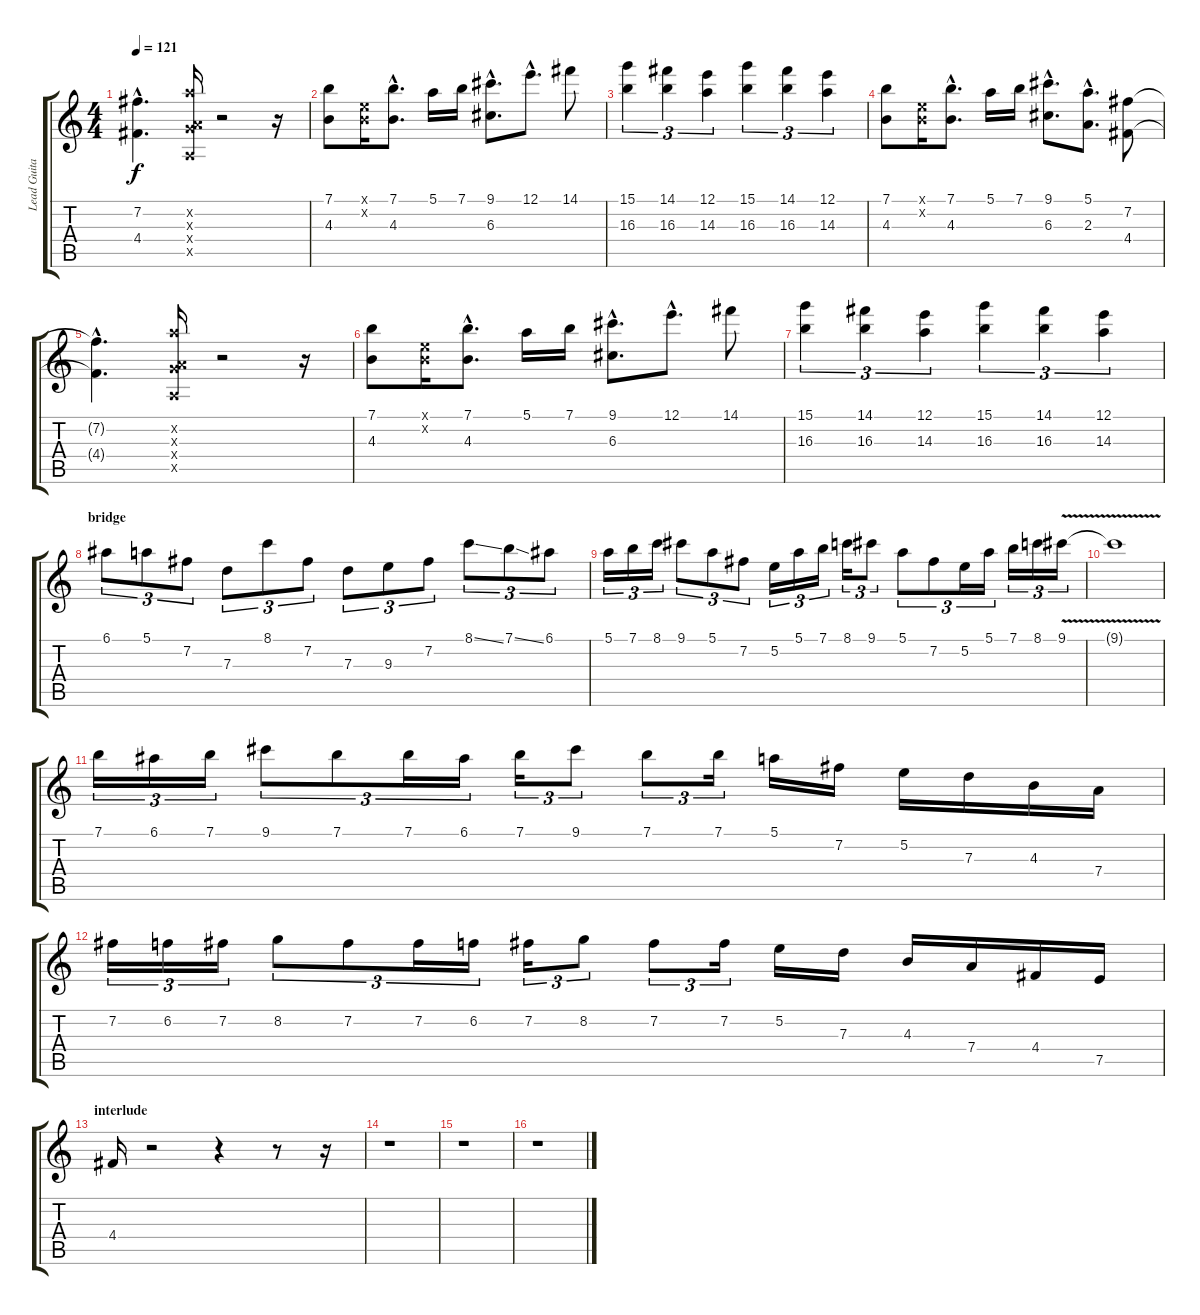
\track ("Lead Guitar" "Lead Guita") {instrument distortionguitar}
\staff {score tabs}
\tuning (E4 B3 G3 D3 A2 E2) {hide}
\ts (4 4)
\tempo 121
\clef g2
\ks c
(7.2{hac t} 4.4{hac t}).4{d dy f} (10.2{x} 0.3{x} 7.4{x} 0.5{x}).16 r.2 r.16 |
(7.1 4.3).8 (0.1{x} 0.2{x}).16 (7.1{hac} 4.3{hac}).8{d} 5.1.16 7.1.16 (9.1{hac} 6.3{hac}).8{d} 12.1{hac}.8{d} 14.1.8 |
(15.1 16.3).4{tu (3 2)} (14.1 16.3).4{tu (3 2)} (12.1 14.3).4{tu (3 2)} (15.1 16.3).4{tu (3 2)} (14.1 16.3).4{tu (3 2)} (12.1 14.3).4{tu (3 2)} |
(7.1 4.3).8 (0.1{x} 0.2{x}).16 (7.1{hac} 4.3{hac}).8{d} 5.1.16 7.1.16 (9.1{hac} 6.3{hac}).8{d} (5.1{hac} 2.3{hac}).8{d} (7.2 4.4).8 |
(7.2{hac t} 4.4{hac t}).4{d} (10.2{x} 0.3{x} 7.4{x} 0.5{x}).16 r.2 r.16 |
(7.1 4.3).8 (0.1{x} 0.2{x}).16 (7.1{hac} 4.3{hac}).8{d} 5.1.16 7.1.16 (9.1{hac} 6.3{hac}).8{d} 12.1{hac}.8{d} 14.1.8 |
(15.1 16.3).4{tu (3 2)} (14.1 16.3).4{tu (3 2)} (12.1 14.3).4{tu (3 2)} (15.1 16.3).4{tu (3 2)} (14.1 16.3).4{tu (3 2)} (12.1 14.3).4{tu (3 2)} |
\section ("" "bridge")
6.1.8{tu (3 2)} 5.1.8{tu (3 2)} 7.2.8{tu (3 2)} 7.3.8{tu (3 2)} 8.1.8{tu (3 2)} 7.2.8{tu (3 2)} 7.3.8{tu (3 2)} 9.3.8{tu (3 2)} 7.2.8{tu (3 2)} 8.1{ss}.8{tu (3 2)} 7.1{ss}.8{tu (3 2)} 6.1.8{tu (3 2)} |
5.1.16{tu (3 2)} 7.1.16{tu (3 2)} 8.1.16{tu (3 2)} 9.1.8{tu (3 2)} 5.1.8{tu (3 2)} 7.2.8{tu (3 2)} 5.2.16{tu (3 2)} 5.1.16{tu (3 2)} 7.1.16{tu (3 2)} 8.1.16{tu (3 2)} 9.1.8{tu (3 2)} 5.1.8{tu (3 2)} 7.2.8{tu (3 2)} 5.2.16{tu (3 2)} 5.1.16{tu (3 2)} 7.1.16{tu (3 2)} 8.1.16{tu (3 2)} 9.1{v}.16{tu (3 2)} |
9.1{t}.1 |
7.1.16{tu (3 2)} 6.1.16{tu (3 2)} 7.1.16{tu (3 2)} 9.1.8{tu (3 2)} 7.1.8{tu (3 2)} 7.1.16{tu (3 2)} 6.1.16{tu (3 2)} 7.1.16{tu (3 2)} 9.1.8{tu (3 2)} 7.1.8{tu (3 2)} 7.1.16{tu (3 2)} 5.1.16 7.2.16 5.2.16 7.3.16 4.3.16 7.4.16 |
7.2.16{tu (3 2)} 6.2.16{tu (3 2)} 7.2.16{tu (3 2)} 8.2.8{tu (3 2)} 7.2.8{tu (3 2)} 7.2.16{tu (3 2)} 6.2.16{tu (3 2)} 7.2.16{tu (3 2)} 8.2.8{tu (3 2)} 7.2.8{tu (3 2)} 7.2.16{tu (3 2)} 5.2.16 7.3.16 4.3.16 7.4.16 4.4.16 7.5.16 |
\section ("" "interlude")
4.4.16 r.2 r.4 r.8 r.16 |
r.1 |
r.1 |
r.1
